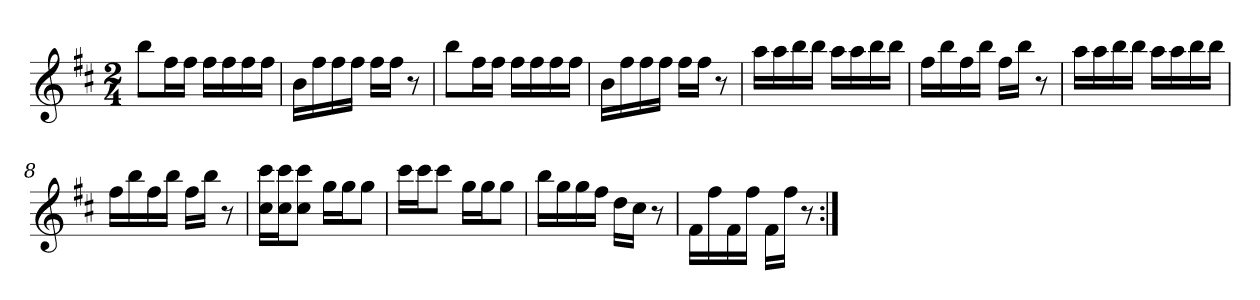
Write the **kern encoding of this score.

**kern
*part1
*staff1
*clefG2
*k[f#c#]
*D:
*M2/4
=1
8bbL
16ff#L
16ff#JJ
16ff#LL
16ff#
16ff#
16ff#JJ
=2
16bLL
16ff#
16ff#
16ff#JJ
16ff#LL
16ff#JJ
8r
=3
8bbL
16ff#L
16ff#JJ
16ff#LL
16ff#
16ff#
16ff#JJ
=4
16bLL
16ff#
16ff#
16ff#JJ
16ff#LL
16ff#JJ
8r
=5
16aaLL
16aa
16bb
16bbJJ
16aaLL
16aa
16bb
16bbJJ
=6
16ff#LL
16bb
16ff#
16bbJJ
16ff#LL
16bbJJ
8r
=7
16aaLL
16aa
16bb
16bbJJ
16aaLL
16aa
16bb
16bbJJ
=8
16ff#LL
16bb
16ff#
16bbJJ
16ff#LL
16bbJJ
8r
=9
16cc# 16ccc#LL
16cc# 16ccc#J
8cc# 8ccc#J
16ggLL
16ggJ
8ggJ
=10
16ccc#LL
16ccc#J
8ccc#J
16ggLL
16ggJ
8ggJ
=11
16bbLL
16gg
16gg
16ff#JJ
16ddLL
16cc#JJ
8r
=12
16f#LL
16ff#
16f#
16ff#JJ
16f#LL
16ff#JJ
8r
=:|!
*-
